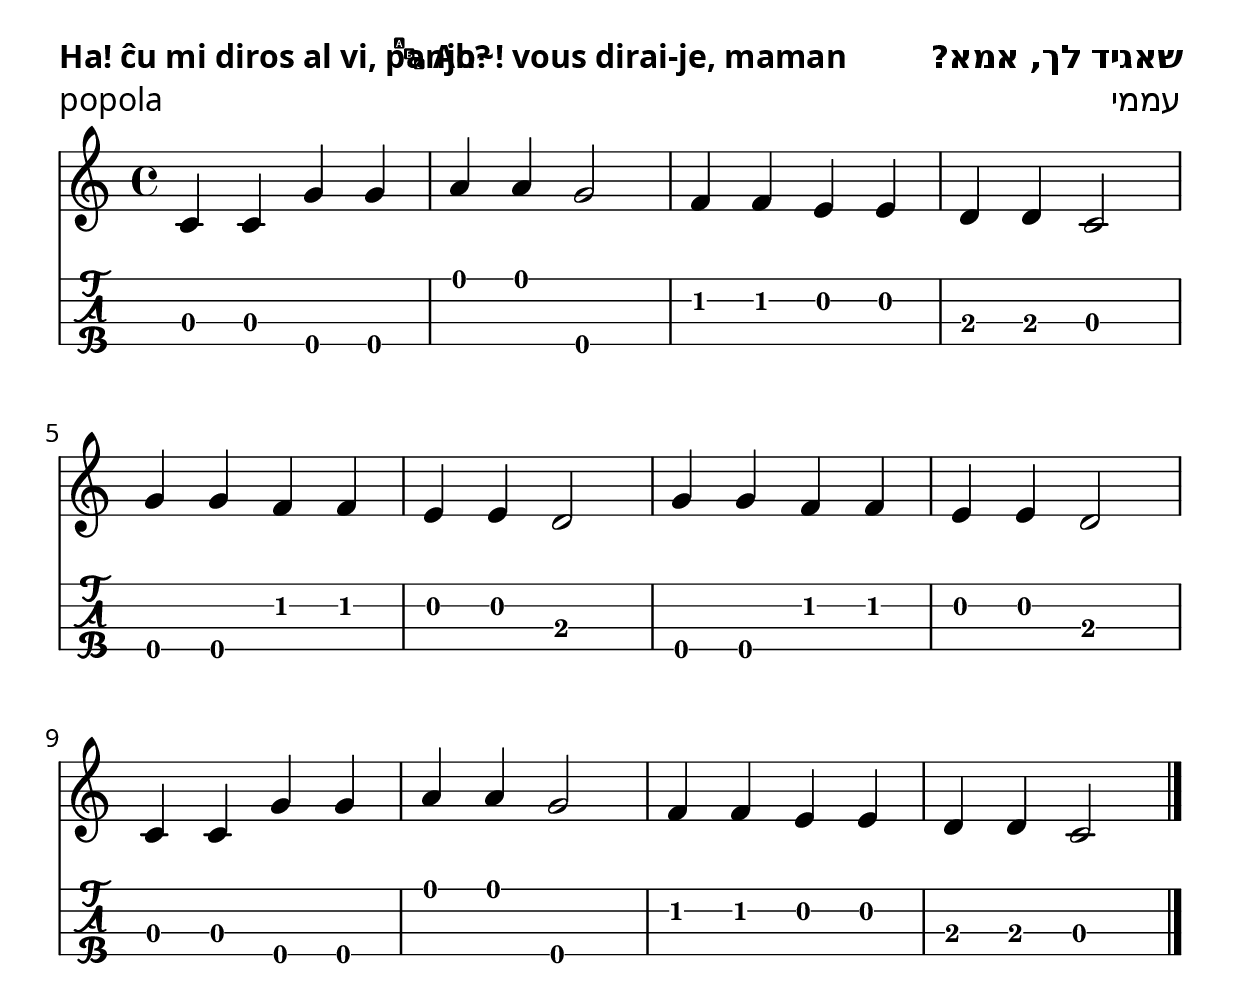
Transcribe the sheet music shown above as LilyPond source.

\include "../ĉiea.ly"

\header {
  titolo-xx     = "Ah~! vous dirai-je, maman"
  titolo-he     = "שאגיד לך, אמא?"
  titolo-eo     = "Ha! ĉu mi diros al vi, panjo?"
  komponisto-xx = ""
  komponisto-he = "עממי"
  komponisto-eo = "popola"
  ikono         = "🔤"
}

\include "../titolo.ly"

melodio = {
   \key c \major
   \time 4/4
   <c\3>4 <c\3>4 <g\4>4 <g\4>4 
   <a\1>4 <a\1>4 <g\4>2 
   <f\2>4 <f\2>4 <e\2>4 <e\2>4 
   <d\3>4 <d\3>4 <c\3>2 
   \break
   <g\4>4 <g\4>4 <f\2>4 <f\2>4 
   <e\2>4 <e\2>4 <d\3>2 
   <g\4>4 <g\4>4 <f\2>4 <f\2>4 
   <e\2>4 <e\2>4 <d\3>2 
   \break
   <c\3>4 <c\3>4 <g\4>4 <g\4>4 
   <a\1>4 <a\1>4 <g\4>2 
   <f\2>4 <f\2>4 <e\2>4 <e\2>4 
   <d\3>4 <d\3>4 <c\3>2 
   \bar "|."
 }

\include "../muziko.ly"
